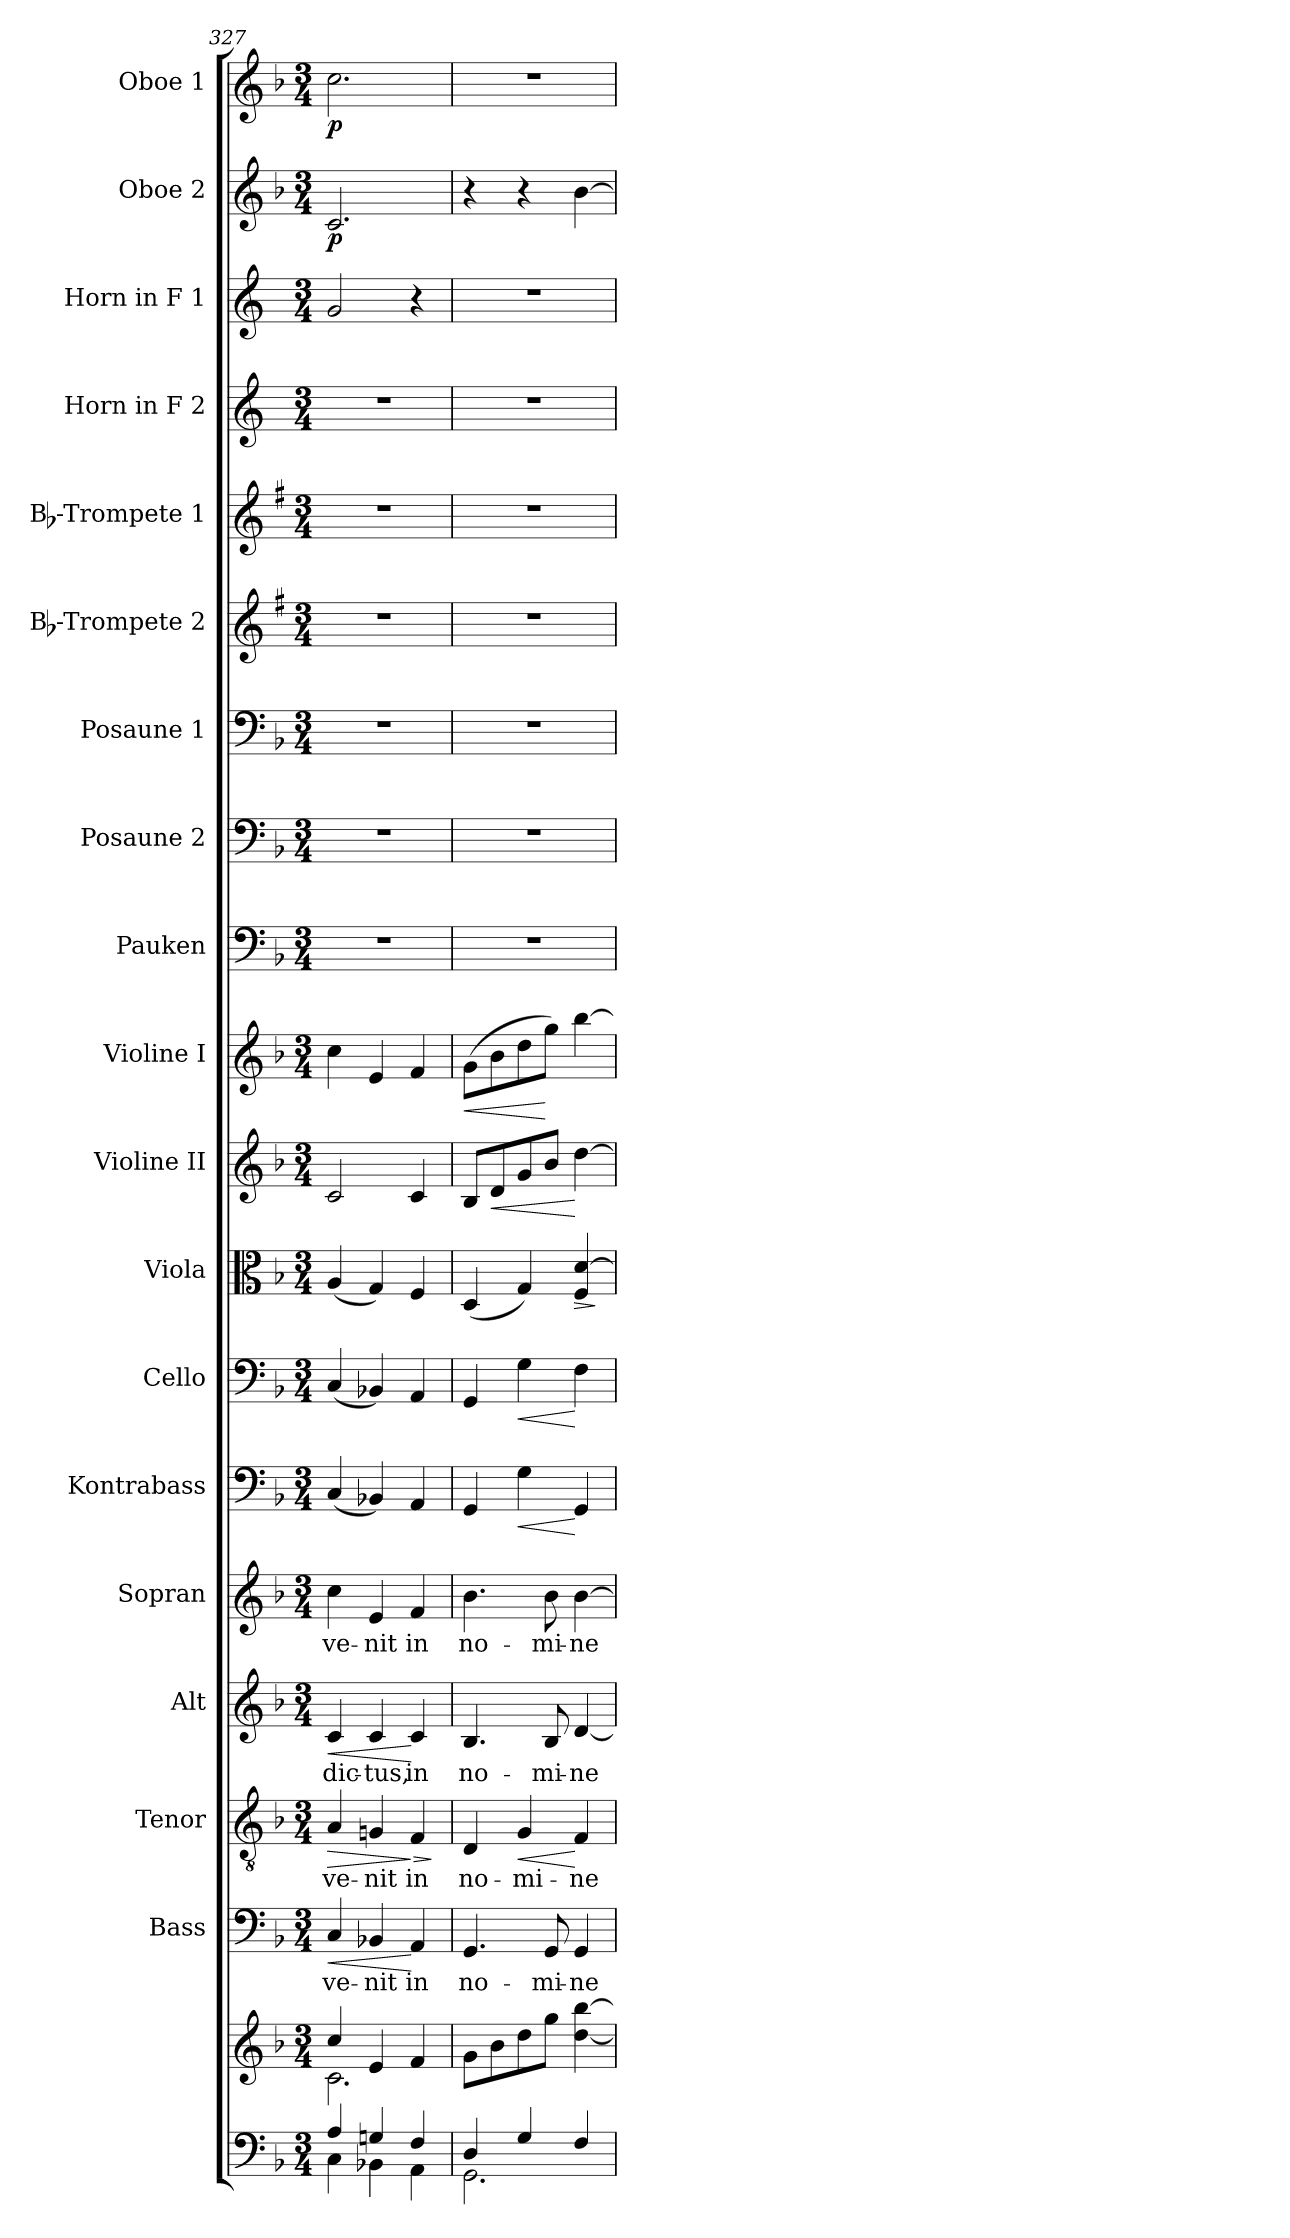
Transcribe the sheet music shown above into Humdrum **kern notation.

**kern	**kern	**kern	**text	**dynam	**kern	**text	**dynam	**kern	**text	**dynam	**kern	**text	**kern	**dynam	**kern	**dynam	**kern	**dynam	**kern	**dynam	**kern	**dynam	**kern	**kern	**kern	**kern	**kern	**kern	**kern	**kern	**dynam	**kern	**dynam
*part19	*part19	*part18	*part18	*part18	*part17	*part17	*part17	*part16	*part16	*part16	*part15	*part15	*part14	*part14	*part13	*part13	*part12	*part12	*part11	*part11	*part10	*part10	*part9	*part8	*part7	*part6	*part5	*part4	*part3	*part2	*part2	*part1	*part1
*staff20	*staff19	*staff18	*staff18	*staff18	*staff17	*staff17	*staff17	*staff16	*staff16	*staff16	*staff15	*staff15	*staff14	*staff14	*staff13	*staff13	*staff12	*staff12	*staff11	*staff11	*staff10	*staff10	*staff9	*staff8	*staff7	*staff6	*staff5	*staff4	*staff3	*staff2	*staff2	*staff1	*staff1
*	*	*I"Bass	*	*	*I"Tenor	*	*	*I"Alt	*	*	*I"Sopran	*	*I"Kontrabass	*	*I"Cello	*	*I"Viola	*	*I"Violine II	*	*I"Violine I	*	*I"Pauken	*I"Posaune 2	*I"Posaune 1	*I"Bb-Trompete 2	*I"Bb-Trompete 1	*I"Horn in F 2	*I"Horn in F 1	*I"Oboe 2	*	*I"Oboe 1	*
*	*	*I'B.	*	*	*I'T.	*	*	*I'A.	*	*	*I'S.	*	*I'Kb.	*	*	*	*I'Vla.	*	*I'Vl. II	*	*I'Vl. I	*	*I'Pk.	*I'Pos. 2	*I'Pos. 1	*I'Bb Trp. 2	*I'Bb Trp. 1	*	*	*I'Ob. 2	*	*I'Ob. 1	*
*clefF4	*clefG2	*clefF4	*	*	*clefGv2	*	*	*clefG2	*	*	*clefG2	*	*clefF4	*	*clefF4	*	*clefC3	*	*clefG2	*	*clefG2	*	*clefF4	*clefF4	*clefF4	*clefG2	*clefG2	*clefG2	*clefG2	*clefG2	*	*clefG2	*
*	*	*	*	*	*	*	*	*	*	*	*	*	*ITrd7c12	*	*	*	*	*	*	*	*	*	*	*	*	*ITrd1c2	*ITrd1c2	*ITrd4c7	*ITrd4c7	*	*	*	*
*k[b-]	*k[b-]	*k[b-]	*	*	*k[b-]	*	*	*k[b-]	*	*	*k[b-]	*	*k[b-]	*	*k[b-]	*	*k[b-]	*	*k[b-]	*	*k[b-]	*	*k[b-]	*k[b-]	*k[b-]	*k[b-]	*k[b-]	*k[b-]	*k[b-]	*k[b-]	*	*k[b-]	*
*F:	*F:	*F:	*	*	*F:	*	*	*F:	*	*	*F:	*	*F:	*	*F:	*	*F:	*	*F:	*	*F:	*	*F:	*F:	*F:	*F:	*F:	*F:	*F:	*F:	*	*F:	*
*M3/4	*M3/4	*M3/4	*	*	*M3/4	*	*	*M3/4	*	*	*M3/4	*	*M3/4	*	*M3/4	*	*M3/4	*	*M3/4	*	*M3/4	*	*M3/4	*M3/4	*M3/4	*M3/4	*M3/4	*M3/4	*M3/4	*M3/4	*	*M3/4	*
=327	=327	=327	=327	=327	=327	=327	=327	=327	=327	=327	=327	=327	=327	=327	=327	=327	=327	=327	=327	=327	=327	=327	=327	=327	=327	=327	=327	=327	=327	=327	=327	=327	=327
*^	*^	*	*	*	*	*	*	*	*	*	*	*	*	*	*	*	*	*	*	*	*	*	*	*	*	*	*	*	*	*	*	*	*
!	!	!	!	!	!LO:LY:b	!LO:HP:b	!	!LO:LY:b	!LO:HP:b	!	!LO:LY:b	!LO:HP:b	!	!LO:LY:b	!	!	!	!	!	!	!	!	!	!	!	!	!	!	!	!	!	!	!LO:DY:b	!	!LO:DY:b
4A/	4C\	4cc/	2.c\	4C/	ve-	<	4A/	ve-	>	4c/	-dic-	<	4cc\	ve-	(<4CC/	.	(<4C/	.	(<4A/	.	2c/	.	4cc\	.	2.r	2.r	2.r	2.r	2.r	2.r	2c/	2.c/	p	2.cc\	p
!	!	!	!	!	!LO:LY:b	!	!	!LO:LY:b	!	!	!LO:LY:b	!	!	!LO:LY:b	!	!	!	!	!	!	!	!	!	!	!	!	!	!	!	!	!	!	!	!	!
4Gn/	4BB-X\	4e/	.	4BB-X/	-nit	.	4Gn/	-nit	.	4c/	-tus,	.	4e/	-nit	4BBB-X/)	.	4BB-X/)	.	4G/)	.	.	.	4e/	.	.	.	.	.	.	.	.	.	.	.	.
!	!	!	!	!	!LO:LY:b	!	!	!LO:LY:b	!LO:HP:n=1:b	!	!LO:LY:b	!	!	!LO:LY:b	!	!	!	!	!	!	!	!	!	!	!	!	!	!	!	!	!	!	!	!	!
4F/	4AA\	4f/	.	4AA/	in	[	4F/	in	] >	4c/	in	[	4f/	in	4AAA/	.	4AA/	.	4F/	.	4c/	.	4f/	.	.	.	.	.	.	.	4r	.	.	.	.
*v	*v	*	*	*	*	*	*	*	*	*	*	*	*	*	*	*	*	*	*	*	*	*	*	*	*	*	*	*	*	*	*	*	*	*	*
*	*v	*v	*	*	*	*	*	*	*	*	*	*	*	*	*	*	*	*	*	*	*	*	*	*	*	*	*	*	*	*	*	*	*	*
.	.	.	.	.	.	.	]	.	.	.	.	.	.	.	.	.	.	.	.	.	.	.	.	.	.	.	.	.	.	.	.	.	.
=328	=328	=328	=328	=328	=328	=328	=328	=328	=328	=328	=328	=328	=328	=328	=328	=328	=328	=328	=328	=328	=328	=328	=328	=328	=328	=328	=328	=328	=328	=328	=328	=328	=328
*^	*	*	*	*	*	*	*	*	*	*	*	*	*	*	*	*	*	*	*	*	*	*	*	*	*	*	*	*	*	*	*	*	*
!	!	!	!	!LO:LY:b	!	!	!LO:LY:b	!	!	!LO:LY:b	!	!	!LO:LY:b	!	!	!	!	!	!	!	!	!	!LO:HP:b	!	!	!	!	!	!	!	!	!	!	!
4D/	2.GG\	8g\L	4.GG/	no-	.	4D/	no-	.	4.B-/	no-	.	4.b-\	no-	4GGG/	.	4GG/	.	(<4D/	.	8B-/L	.	(>8g\L	<	2.r	2.r	2.r	2.r	2.r	2.r	2.r	4r	.	2.r	.
!	!	!	!	!	!	!	!	!	!	!	!	!	!	!	!	!	!	!	!	!	!LO:HP:b	!	!	!	!	!	!	!	!	!	!	!	!	!
.	.	8b-\	.	.	.	.	.	.	.	.	.	.	.	.	.	.	.	.	.	8d/	<	8b-\	.	.	.	.	.	.	.	.	.	.	.	.
!	!	!	!	!	!	!	!LO:LY:b	!LO:HP:b	!	!	!	!	!	!	!LO:HP:b	!	!LO:HP:b	!	!	!	!	!	!	!	!	!	!	!	!	!	!	!	!	!
4G/	.	8dd\	.	.	.	4G/	-mi-	<	.	.	.	.	.	4GG\	<	4G\	<	4G/)	.	8g/	.	8dd\	.	.	.	.	.	.	.	.	4r	.	.	.
!	!	!	!	!LO:LY:b	!	!	!	!	!	!LO:LY:b	!	!	!LO:LY:b	!	!	!	!	!	!	!	!	!	!	!	!	!	!	!	!	!	!	!	!	!
.	.	8gg\J	8GG/	-mi-	.	.	.	.	8B-/	-mi-	.	8b-\	-mi-	.	.	.	.	.	.	8b-/J	.	8gg\J)	[	.	.	.	.	.	.	.	.	.	.	.
!	!	!	!	!LO:LY:b	!	!	!LO:LY:b	!	!	!LO:LY:b	!	!	!LO:LY:b	!	!	!	!	!	!LO:HP:b	!	!	!	!	!	!	!	!	!	!	!	!	!	!	!
4F/	.	[4dd\ [4bb-\	4GG/	-ne	.	4F/	-ne	[	[4d/	-ne	.	[4b-\	-ne	4GGG/	[	4F\	[	4F/ [>4d/	>	[4dd\	[	[4bb-\	.	.	.	.	.	.	.	.	[4b-\	.	.	.
*v	*v	*	*	*	*	*	*	*	*	*	*	*	*	*	*	*	*	*	*	*	*	*	*	*	*	*	*	*	*	*	*	*	*	*
.	.	.	.	.	.	.	.	.	.	.	.	.	.	.	.	.	.	]	.	.	.	.	.	.	.	.	.	.	.	.	.	.	.
=	=	=	=	=	=	=	=	=	=	=	=	=	=	=	=	=	=	=	=	=	=	=	=	=	=	=	=	=	=	=	=	=	=
*-	*-	*-	*-	*-	*-	*-	*-	*-	*-	*-	*-	*-	*-	*-	*-	*-	*-	*-	*-	*-	*-	*-	*-	*-	*-	*-	*-	*-	*-	*-	*-	*-	*-
